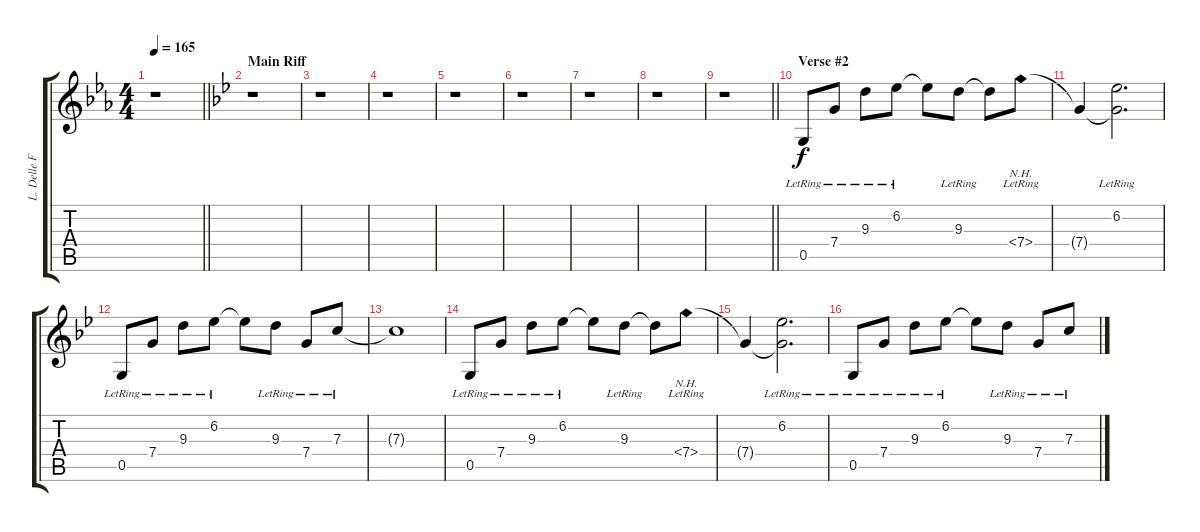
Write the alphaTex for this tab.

\track ("L. Delle Fave (Clean Guitar L)" "L. Delle F") {instrument electricguitarclean}
\staff {score tabs}
\tuning (D4 A3 F3 C3 G2 D2) {hide}
\ts (4 4)
\tempo 165
\clef g2
\barLineRight lightlight
\ks cminor
r.1{dy f} |
\section ("" "Main Riff")
\ks gminor
r.1 |
r.1 |
r.1 |
r.1 |
r.1 |
r.1 |
r.1 |
\barLineRight lightlight
r.1 |
\section ("" "Verse #2")
0.5{lr}.8 7.4{lr}.8 9.3{lr}.8 6.2{lr}.8 6.2{t}.8 9.3{lr}.8 9.3{t}.8 7.4{nh lr}.8 |
7.4{t}.4 (6.2{lr} 7.4{t}).2{d} |
0.5{lr}.8 7.4{lr}.8 9.3{lr}.8 6.2{lr}.8 6.2{t}.8 9.3{lr}.8 7.4{lr}.8 7.3{lr}.8 |
7.3{t}.1 |
0.5{lr}.8 7.4{lr}.8 9.3{lr}.8 6.2{lr}.8 6.2{t}.8 9.3{lr}.8 9.3{t}.8 7.4{nh lr}.8 |
7.4{t}.4 (6.2{lr} 7.4{t}).2{d} |
0.5{lr}.8 7.4{lr}.8 9.3{lr}.8 6.2{lr}.8 6.2{t}.8 9.3{lr}.8 7.4{lr}.8 7.3{lr}.8
